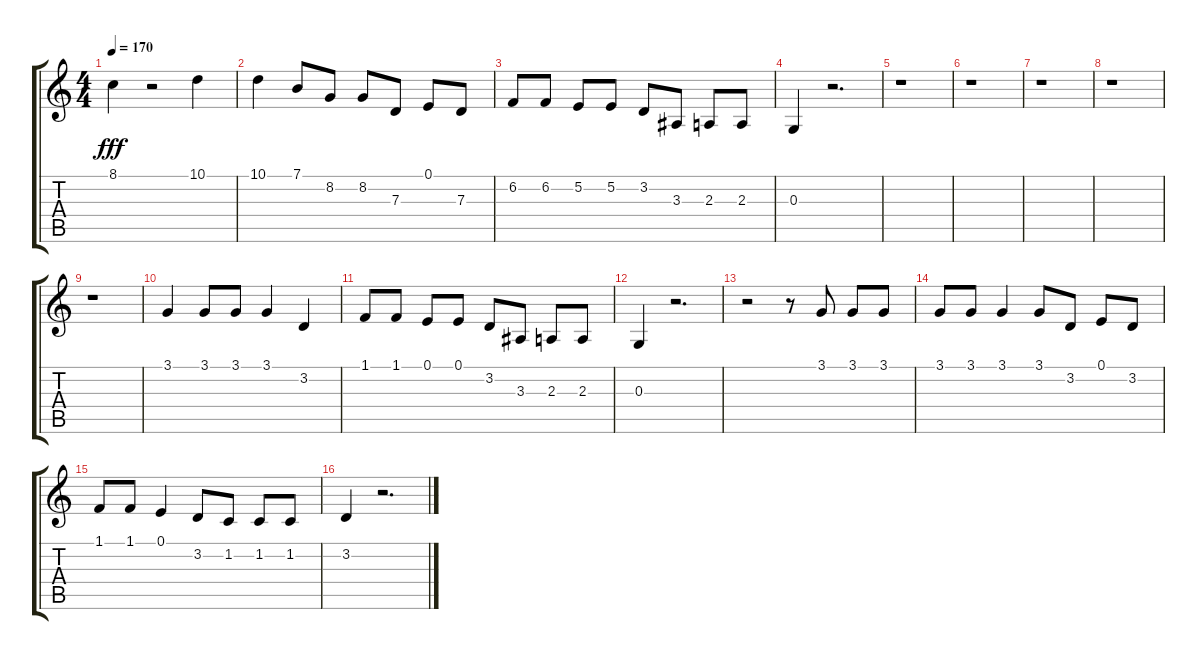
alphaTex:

\track "" {instrument harmonica}
\staff {score tabs}
\tuning (E4 B3 G3 D3 A2 E2) {hide}
\ts (4 4)
\tempo 170
\clef g2
\ks c
8.1.4{dy fff} r.2 10.1.4 |
10.1.4 7.1.8 8.2.8 8.2.8 7.3.8 0.1.8 7.3.8 |
6.2.8 6.2.8 5.2.8 5.2.8 3.2.8 3.3.8 2.3.8 2.3.8 |
0.3.4 r.2{d} |
r.1 |
r.1 |
r.1 |
r.1 |
r.1 |
3.1.4 3.1.8 3.1.8 3.1.4 3.2.4 |
1.1.8 1.1.8 0.1.8 0.1.8 3.2.8 3.3.8 2.3.8 2.3.8 |
0.3.4 r.2{d} |
r.2 r.8 3.1.8 3.1.8 3.1.8 |
3.1.8 3.1.8 3.1.4 3.1.8 3.2.8 0.1.8 3.2.8 |
1.1.8 1.1.8 0.1.4 3.2.8 1.2.8 1.2.8 1.2.8 |
3.2.4 r.2{d}
